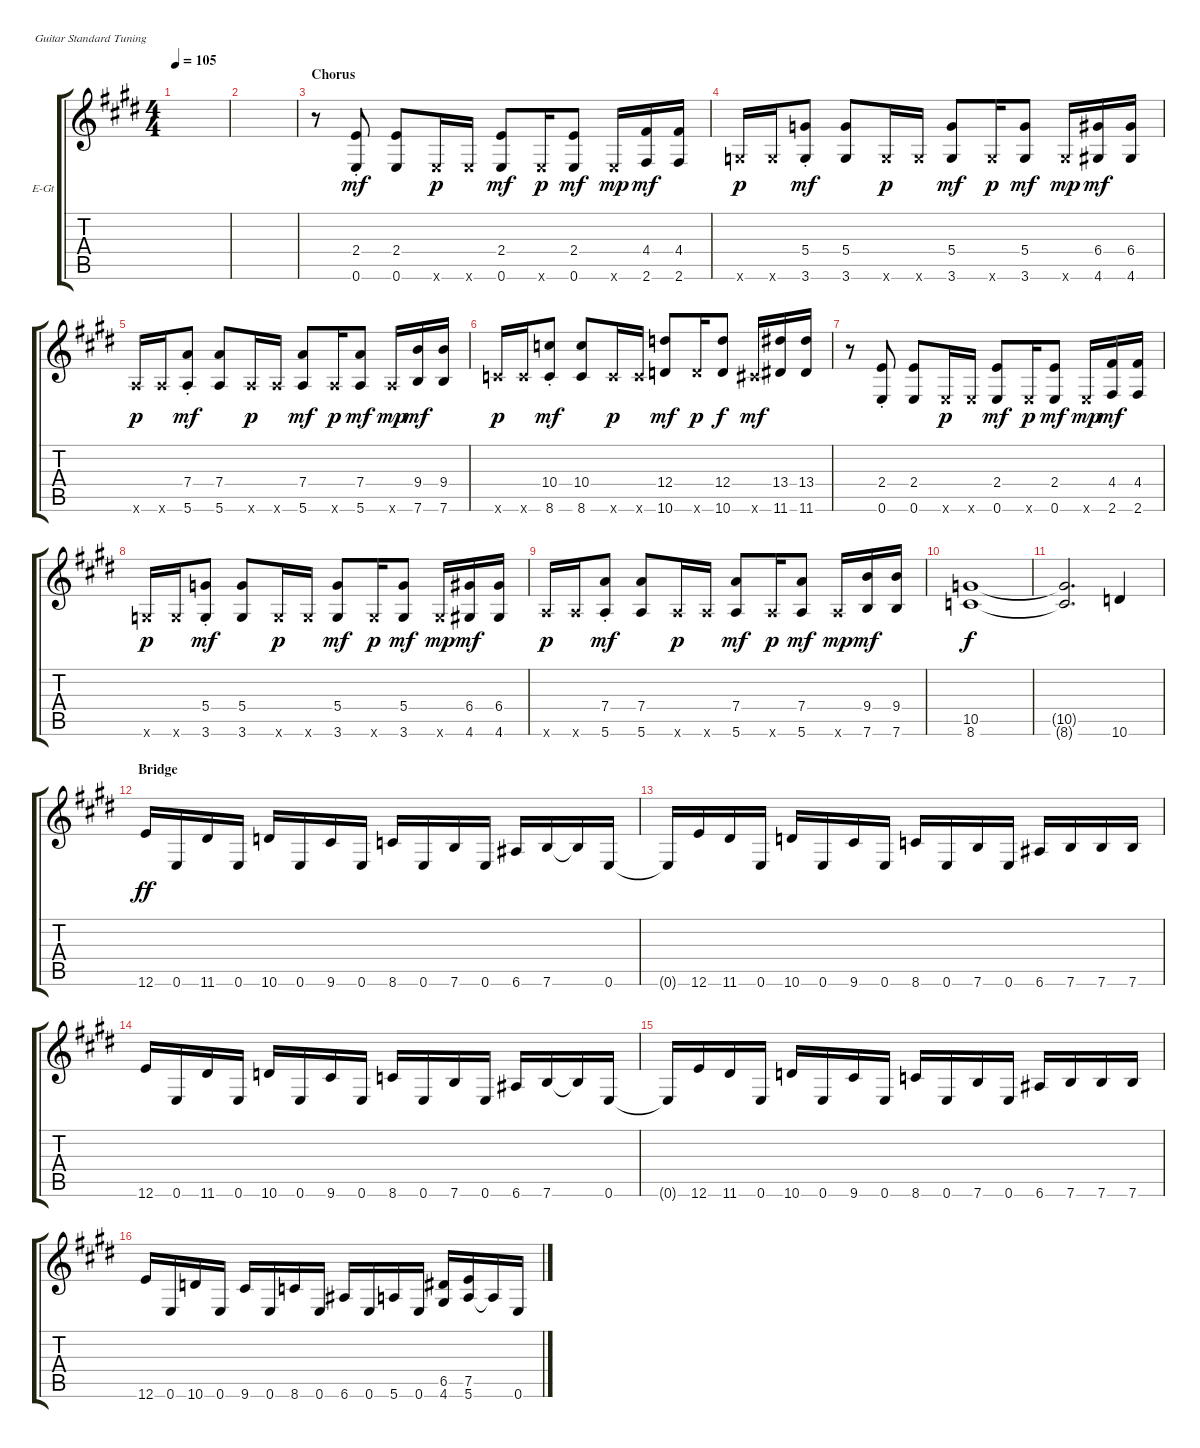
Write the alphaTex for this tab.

\defaultSystemsLayout 4
\bracketExtendMode groupsimilarinstruments
\firstSystemTrackNameOrientation horizontal
\otherSystemsTrackNameOrientation horizontal
\track ("Guitar 1" "E-Gt") {instrument electricguitarclean}
\staff {score tabs}
\tuning (E4 B3 G3 D3 A2 E2)
\ts (4 4)
\tempo 105
\clef g2
\ks e
|
|
\section ("" "Chorus")
r.8 (0.6{st} 2.4).8{dy mf} (0.6 2.4).8 0.6{x}.16{dy p} 0.6{x}.16 (0.6 2.4).8{dy mf} 0.6{x}.16{dy p} (0.6 2.4).8{dy mf} 0.6{x}.16{dy mp} (2.6 4.4).16{dy mf} (2.6 4.4).16 |
3.6{x}.16{dy p} 3.6{x}.16 (3.6{st} 5.4).8{dy mf} (3.6 5.4).8 3.6{x}.16{dy p} 3.6{x}.16 (3.6 5.4).8{dy mf} 3.6{x}.16{dy p} (3.6 5.4).8{dy mf} 3.6{x}.16{dy mp} (4.6 6.4).16{dy mf} (4.6 6.4).16 |
5.6{x}.16{dy p} 5.6{x}.16 (5.6{st} 7.4).8{dy mf} (5.6 7.4).8 5.6{x}.16{dy p} 5.6{x}.16 (5.6 7.4).8{dy mf} 5.6{x}.16{dy p} (5.6 7.4).8{dy mf} 5.6{x}.16{dy mp} (7.6 9.4).16{dy mf} (7.6 9.4).16 |
8.6{x}.16{dy p} 8.6{x}.16 (8.6{st} 10.4).8{dy mf} (8.6 10.4).8 8.6{x}.16{dy p} 8.6{x}.16 (10.6 12.4).8{dy mf} 10.6{x}.16{dy p} (10.6 12.4).8{dy f} 9.6{x}.16{dy mf} (11.6 13.4).16 (11.6 13.4).16 |
r.8 (0.6{st} 2.4).8 (0.6 2.4).8 0.6{x}.16{dy p} 0.6{x}.16 (0.6 2.4).8{dy mf} 0.6{x}.16{dy p} (0.6 2.4).8{dy mf} 0.6{x}.16{dy mp} (2.6 4.4).16{dy mf} (2.6 4.4).16 |
3.6{x}.16{dy p} 3.6{x}.16 (3.6{st} 5.4).8{dy mf} (3.6 5.4).8 3.6{x}.16{dy p} 3.6{x}.16 (3.6 5.4).8{dy mf} 3.6{x}.16{dy p} (3.6 5.4).8{dy mf} 3.6{x}.16{dy mp} (4.6 6.4).16{dy mf} (4.6 6.4).16 |
5.6{x}.16{dy p} 5.6{x}.16 (5.6{st} 7.4).8{dy mf} (5.6 7.4).8 5.6{x}.16{dy p} 5.6{x}.16 (5.6 7.4).8{dy mf} 5.6{x}.16{dy p} (5.6 7.4).8{dy mf} 5.6{x}.16{dy mp} (7.6 9.4).16{dy mf} (7.6 9.4).16 |
(8.6 10.5).1{dy f} |
(8.6{t} 10.5{t}).2{d} 10.6.4 |
\section ("" "Bridge")
12.6.16{dy ff} 0.6.16 11.6.16 0.6.16 10.6.16 0.6.16 9.6.16 0.6.16 8.6.16 0.6.16 7.6.16 0.6.16 6.6.16 7.6.16 7.6{t}.16 0.6.16 |
0.6{t}.16 12.6.16 11.6.16 0.6.16 10.6.16 0.6.16 9.6.16 0.6.16 8.6.16 0.6.16 7.6.16 0.6.16 6.6.16 7.6.16 7.6.16 7.6.16 |
12.6.16 0.6.16 11.6.16 0.6.16 10.6.16 0.6.16 9.6.16 0.6.16 8.6.16 0.6.16 7.6.16 0.6.16 6.6.16 7.6.16 7.6{t}.16 0.6.16 |
0.6{t}.16 12.6.16 11.6.16 0.6.16 10.6.16 0.6.16 9.6.16 0.6.16 8.6.16 0.6.16 7.6.16 0.6.16 6.6.16 7.6.16 7.6.16 7.6.16 |
12.6.16 0.6.16 10.6.16 0.6.16 9.6.16 0.6.16 8.6.16 0.6.16 6.6.16 0.6.16 5.6.16 0.6.16 (4.6 6.5).16 (5.6 7.5).16 5.6{t}.16 0.6.16
